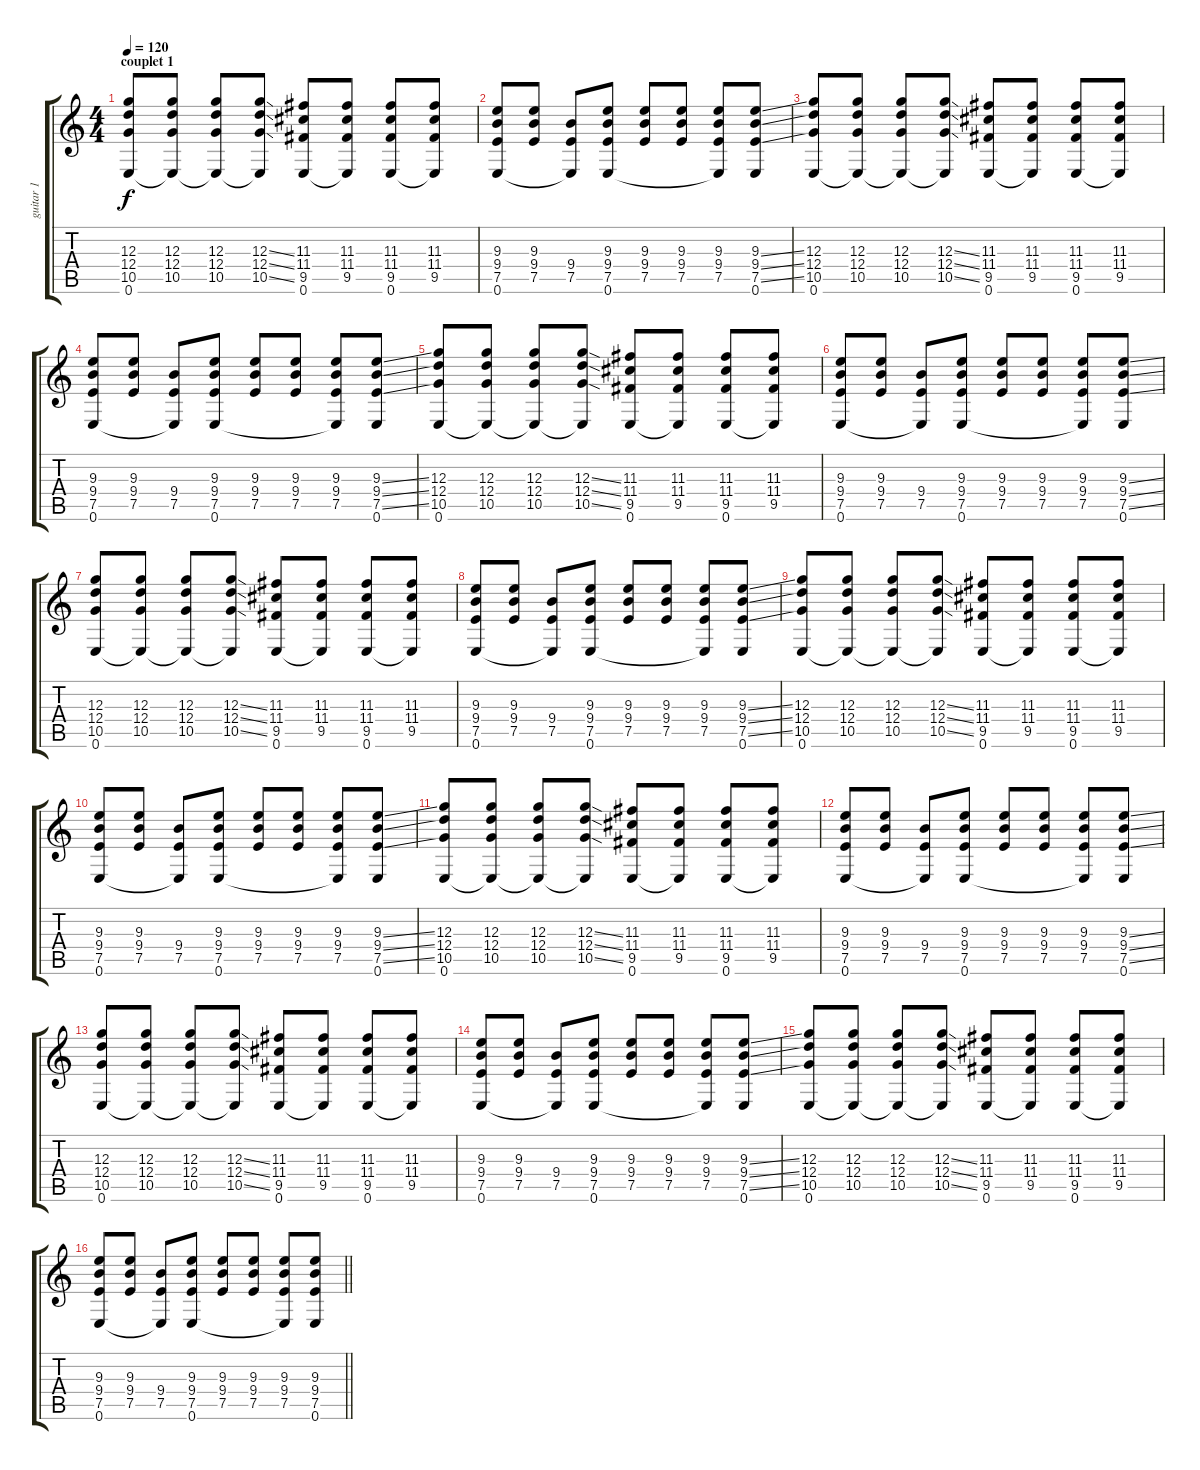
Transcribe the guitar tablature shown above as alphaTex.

\track ("guitar 1" "guitar 1") {instrument distortionguitar}
\staff {score tabs}
\tuning (E4 B3 G3 D3 A2 E2) {hide}
\ts (4 4)
\section ("" "couplet 1")
\tempo 120
\clef g2
\ks c
(12.3 12.4 10.5 0.6).8{dy f} (12.3 12.4 10.5 0.6{t}).8 (12.3 12.4 10.5 0.6{t}).8 (12.3{ss} 12.4{ss} 10.5{ss} 0.6{t}).8 (11.3 11.4 9.5 0.6).8 (11.3 11.4 9.5 0.6{t}).8 (11.3 11.4 9.5 0.6).8 (11.3 11.4 9.5 0.6{t}).8 |
(9.3 9.4 7.5 0.6).8 (9.3 9.4 7.5).8 (9.4 7.5 0.6{t}).8 (9.3 9.4 7.5 0.6).8 (9.3 9.4 7.5).8 (9.3 9.4 7.5).8 (9.3 9.4 7.5 0.6{t}).8 (9.3{ss} 9.4{ss} 7.5{ss} 0.6).8 |
(12.3 12.4 10.5 0.6).8 (12.3 12.4 10.5 0.6{t}).8 (12.3 12.4 10.5 0.6{t}).8 (12.3{ss} 12.4{ss} 10.5{ss} 0.6{t}).8 (11.3 11.4 9.5 0.6).8 (11.3 11.4 9.5 0.6{t}).8 (11.3 11.4 9.5 0.6).8 (11.3 11.4 9.5 0.6{t}).8 |
(9.3 9.4 7.5 0.6).8 (9.3 9.4 7.5).8 (9.4 7.5 0.6{t}).8 (9.3 9.4 7.5 0.6).8 (9.3 9.4 7.5).8 (9.3 9.4 7.5).8 (9.3 9.4 7.5 0.6{t}).8 (9.3{ss} 9.4{ss} 7.5{ss} 0.6).8 |
(12.3 12.4 10.5 0.6).8 (12.3 12.4 10.5 0.6{t}).8 (12.3 12.4 10.5 0.6{t}).8 (12.3{ss} 12.4{ss} 10.5{ss} 0.6{t}).8 (11.3 11.4 9.5 0.6).8 (11.3 11.4 9.5 0.6{t}).8 (11.3 11.4 9.5 0.6).8 (11.3 11.4 9.5 0.6{t}).8 |
(9.3 9.4 7.5 0.6).8 (9.3 9.4 7.5).8 (9.4 7.5 0.6{t}).8 (9.3 9.4 7.5 0.6).8 (9.3 9.4 7.5).8 (9.3 9.4 7.5).8 (9.3 9.4 7.5 0.6{t}).8 (9.3{ss} 9.4{ss} 7.5{ss} 0.6).8 |
(12.3 12.4 10.5 0.6).8 (12.3 12.4 10.5 0.6{t}).8 (12.3 12.4 10.5 0.6{t}).8 (12.3{ss} 12.4{ss} 10.5{ss} 0.6{t}).8 (11.3 11.4 9.5 0.6).8 (11.3 11.4 9.5 0.6{t}).8 (11.3 11.4 9.5 0.6).8 (11.3 11.4 9.5 0.6{t}).8 |
(9.3 9.4 7.5 0.6).8 (9.3 9.4 7.5).8 (9.4 7.5 0.6{t}).8 (9.3 9.4 7.5 0.6).8 (9.3 9.4 7.5).8 (9.3 9.4 7.5).8 (9.3 9.4 7.5 0.6{t}).8 (9.3{ss} 9.4{ss} 7.5{ss} 0.6).8 |
(12.3 12.4 10.5 0.6).8 (12.3 12.4 10.5 0.6{t}).8 (12.3 12.4 10.5 0.6{t}).8 (12.3{ss} 12.4{ss} 10.5{ss} 0.6{t}).8 (11.3 11.4 9.5 0.6).8 (11.3 11.4 9.5 0.6{t}).8 (11.3 11.4 9.5 0.6).8 (11.3 11.4 9.5 0.6{t}).8 |
(9.3 9.4 7.5 0.6).8 (9.3 9.4 7.5).8 (9.4 7.5 0.6{t}).8 (9.3 9.4 7.5 0.6).8 (9.3 9.4 7.5).8 (9.3 9.4 7.5).8 (9.3 9.4 7.5 0.6{t}).8 (9.3{ss} 9.4{ss} 7.5{ss} 0.6).8 |
(12.3 12.4 10.5 0.6).8 (12.3 12.4 10.5 0.6{t}).8 (12.3 12.4 10.5 0.6{t}).8 (12.3{ss} 12.4{ss} 10.5{ss} 0.6{t}).8 (11.3 11.4 9.5 0.6).8 (11.3 11.4 9.5 0.6{t}).8 (11.3 11.4 9.5 0.6).8 (11.3 11.4 9.5 0.6{t}).8 |
(9.3 9.4 7.5 0.6).8 (9.3 9.4 7.5).8 (9.4 7.5 0.6{t}).8 (9.3 9.4 7.5 0.6).8 (9.3 9.4 7.5).8 (9.3 9.4 7.5).8 (9.3 9.4 7.5 0.6{t}).8 (9.3{ss} 9.4{ss} 7.5{ss} 0.6).8 |
(12.3 12.4 10.5 0.6).8 (12.3 12.4 10.5 0.6{t}).8 (12.3 12.4 10.5 0.6{t}).8 (12.3{ss} 12.4{ss} 10.5{ss} 0.6{t}).8 (11.3 11.4 9.5 0.6).8 (11.3 11.4 9.5 0.6{t}).8 (11.3 11.4 9.5 0.6).8 (11.3 11.4 9.5 0.6{t}).8 |
(9.3 9.4 7.5 0.6).8 (9.3 9.4 7.5).8 (9.4 7.5 0.6{t}).8 (9.3 9.4 7.5 0.6).8 (9.3 9.4 7.5).8 (9.3 9.4 7.5).8 (9.3 9.4 7.5 0.6{t}).8 (9.3{ss} 9.4{ss} 7.5{ss} 0.6).8 |
(12.3 12.4 10.5 0.6).8 (12.3 12.4 10.5 0.6{t}).8 (12.3 12.4 10.5 0.6{t}).8 (12.3{ss} 12.4{ss} 10.5{ss} 0.6{t}).8 (11.3 11.4 9.5 0.6).8 (11.3 11.4 9.5 0.6{t}).8 (11.3 11.4 9.5 0.6).8 (11.3 11.4 9.5 0.6{t}).8 |
\barLineRight lightlight
(9.3 9.4 7.5 0.6).8 (9.3 9.4 7.5).8 (9.4 7.5 0.6{t}).8 (9.3 9.4 7.5 0.6).8 (9.3 9.4 7.5).8 (9.3 9.4 7.5).8 (9.3 9.4 7.5 0.6{t}).8 (9.3{ss} 9.4{ss} 7.5{ss} 0.6).8
